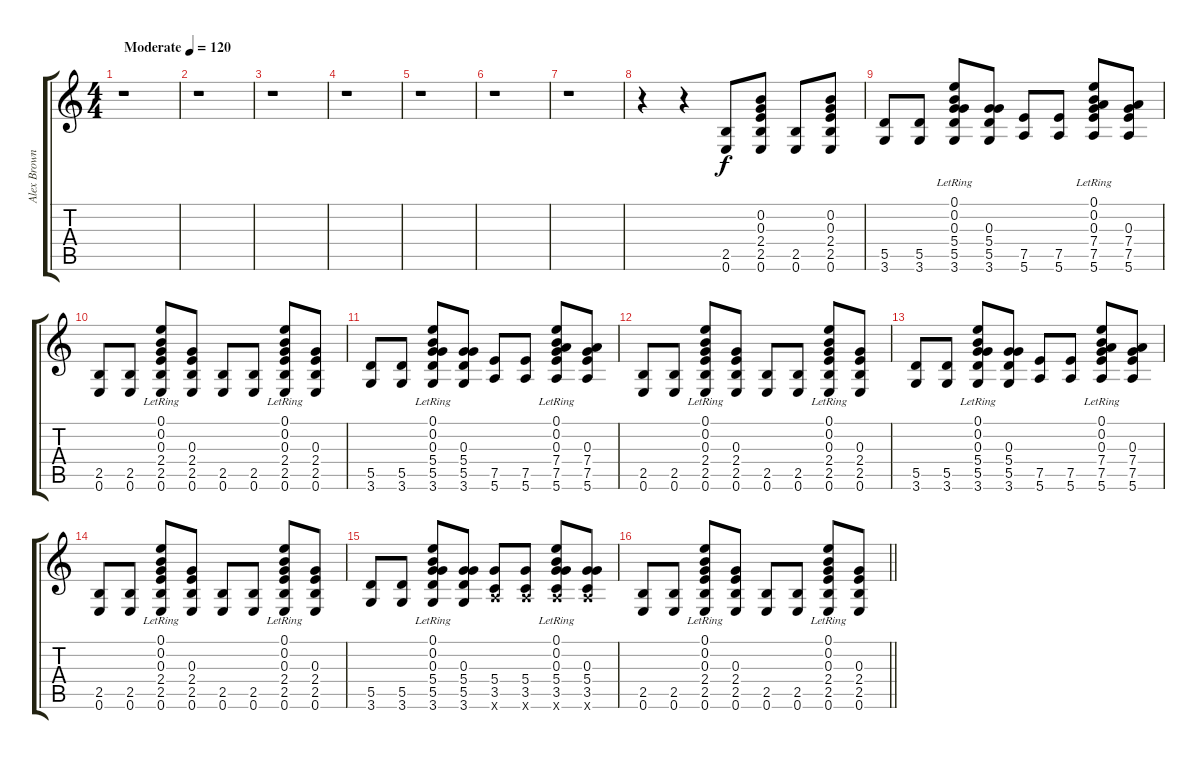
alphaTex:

\track ("Alex Brown Church - Lead Guitar" "Alex Brown") {instrument acousticguitarsteel}
\staff {score tabs}
\tuning (E4 B3 G3 D3 A2 E2) {hide}
\ts (4 4)
\tempo (120 "Moderate")
\clef g2
\ks c
r.1{dy f instrument acousticguitarsteel} |
r.1 |
r.1 |
r.1 |
r.1 |
r.1 |
r.1 |
r.4 r.4 (2.5 0.6).8 (0.2 0.3 2.4 2.5 0.6).8 (2.5 0.6).8 (0.2 0.3 2.4 2.5 0.6).8 |
(5.5 3.6).8 (5.5 3.6).8 (0.1{lr} 0.2{lr} 0.3{lr} 5.4{lr} 5.5{lr} 3.6{lr}).8 (0.3 5.4 5.5 3.6).8 (7.5 5.6).8 (7.5 5.6).8 (0.1{lr} 0.2{lr} 0.3{lr} 7.4{lr} 7.5{lr} 5.6{lr}).8 (0.3 7.4 7.5 5.6).8 |
(2.5 0.6).8 (2.5 0.6).8 (0.1{lr} 0.2{lr} 0.3{lr} 2.4{lr} 2.5{lr} 0.6{lr}).8 (0.3 2.4 2.5 0.6).8 (2.5 0.6).8 (2.5 0.6).8 (0.1{lr} 0.2{lr} 0.3{lr} 2.4{lr} 2.5{lr} 0.6{lr}).8 (0.3 2.4 2.5 0.6).8 |
(5.5 3.6).8 (5.5 3.6).8 (0.1{lr} 0.2{lr} 0.3{lr} 5.4{lr} 5.5{lr} 3.6{lr}).8 (0.3 5.4 5.5 3.6).8 (7.5 5.6).8 (7.5 5.6).8 (0.1{lr} 0.2{lr} 0.3{lr} 7.4{lr} 7.5{lr} 5.6{lr}).8 (0.3 7.4 7.5 5.6).8 |
(2.5 0.6).8 (2.5 0.6).8 (0.1{lr} 0.2{lr} 0.3{lr} 2.4{lr} 2.5{lr} 0.6{lr}).8 (0.3 2.4 2.5 0.6).8 (2.5 0.6).8 (2.5 0.6).8 (0.1{lr} 0.2{lr} 0.3{lr} 2.4{lr} 2.5{lr} 0.6{lr}).8 (0.3 2.4 2.5 0.6).8 |
(5.5 3.6).8 (5.5 3.6).8 (0.1{lr} 0.2{lr} 0.3{lr} 5.4{lr} 5.5{lr} 3.6{lr}).8 (0.3 5.4 5.5 3.6).8 (7.5 5.6).8 (7.5 5.6).8 (0.1{lr} 0.2{lr} 0.3{lr} 7.4{lr} 7.5{lr} 5.6{lr}).8 (0.3 7.4 7.5 5.6).8 |
(2.5 0.6).8 (2.5 0.6).8 (0.1{lr} 0.2{lr} 0.3{lr} 2.4{lr} 2.5{lr} 0.6{lr}).8 (0.3 2.4 2.5 0.6).8 (2.5 0.6).8 (2.5 0.6).8 (0.1{lr} 0.2{lr} 0.3{lr} 2.4{lr} 2.5{lr} 0.6{lr}).8 (0.3 2.4 2.5 0.6).8 |
(5.5 3.6).8 (5.5 3.6).8 (0.1{lr} 0.2{lr} 0.3{lr} 5.4{lr} 5.5{lr} 3.6{lr}).8 (0.3 5.4 5.5 3.6).8 (5.4 3.5 5.6{x}).8 (5.4 3.5 5.6{x}).8 (0.1{lr} 0.2{lr} 0.3{lr} 5.4{lr} 3.5{lr} 5.6{x}).8 (0.3 5.4 3.5 5.6{x}).8 |
\barLineRight lightlight
(2.5 0.6).8 (2.5 0.6).8 (0.1{lr} 0.2{lr} 0.3{lr} 2.4{lr} 2.5{lr} 0.6{lr}).8 (0.3 2.4 2.5 0.6).8 (2.5 0.6).8 (2.5 0.6).8 (0.1{lr} 0.2{lr} 0.3{lr} 2.4{lr} 2.5{lr} 0.6{lr}).8 (0.3 2.4 2.5 0.6).8
